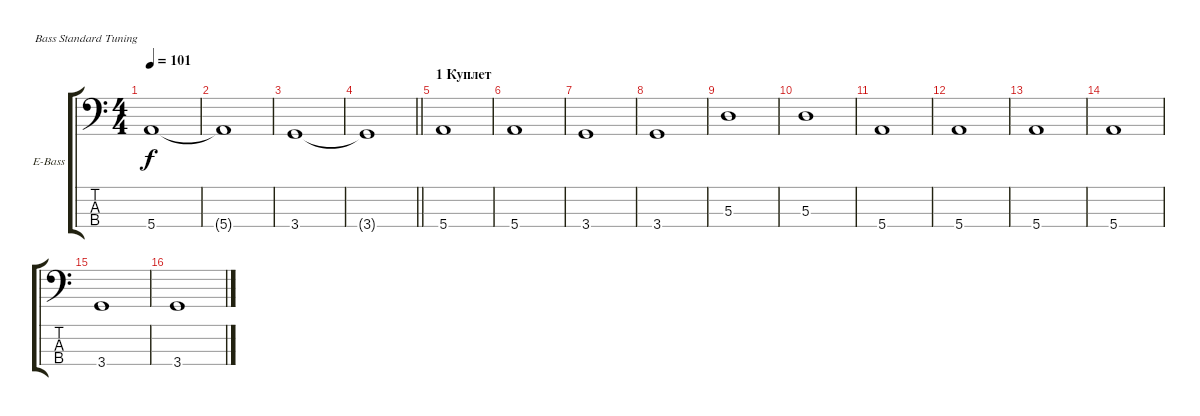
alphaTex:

\bracketExtendMode groupsimilarinstruments
\firstSystemTrackNameOrientation horizontal
\otherSystemsTrackNameOrientation horizontal
\track ("И.Тихомиров (бас)" "E-Bass") {instrument electricbassfinger}
\staff {score tabs}
\tuning (G2 D2 A1 E1)
\ts (4 4)
\tempo 101
\clef f4
\ks c
5.4.1{dy f} |
5.4{t}.1 |
3.4.1 |
\barLineRight lightlight
3.4{t}.1 |
\section ("" "1 Куплет")
5.4.1 |
5.4.1 |
3.4.1 |
3.4.1 |
5.3.1 |
5.3.1 |
5.4.1 |
5.4.1 |
5.4.1 |
5.4.1 |
3.4.1 |
3.4.1
